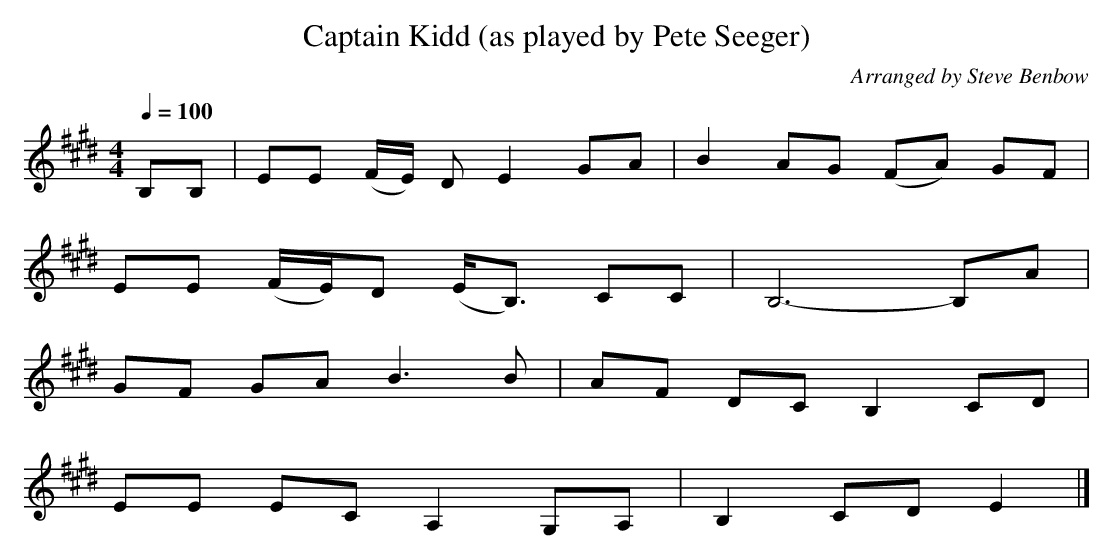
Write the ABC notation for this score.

X:1
T:Captain Kidd (as played by Pete Seeger)
C:Arranged by Steve Benbow
Q:1/4=100
M:4/4
L:1/8
K:E
B,B,| EE (F/2E/2) D E2 GA| B2 AG (FA) GF|
EE (F/2E/2)D (E/2B,3/2) CC|B,6- B,A|
GF GA B3 B|AF DC B,2 CD|
EE EC A,2 G,A,| B,2 CD E2 |]
